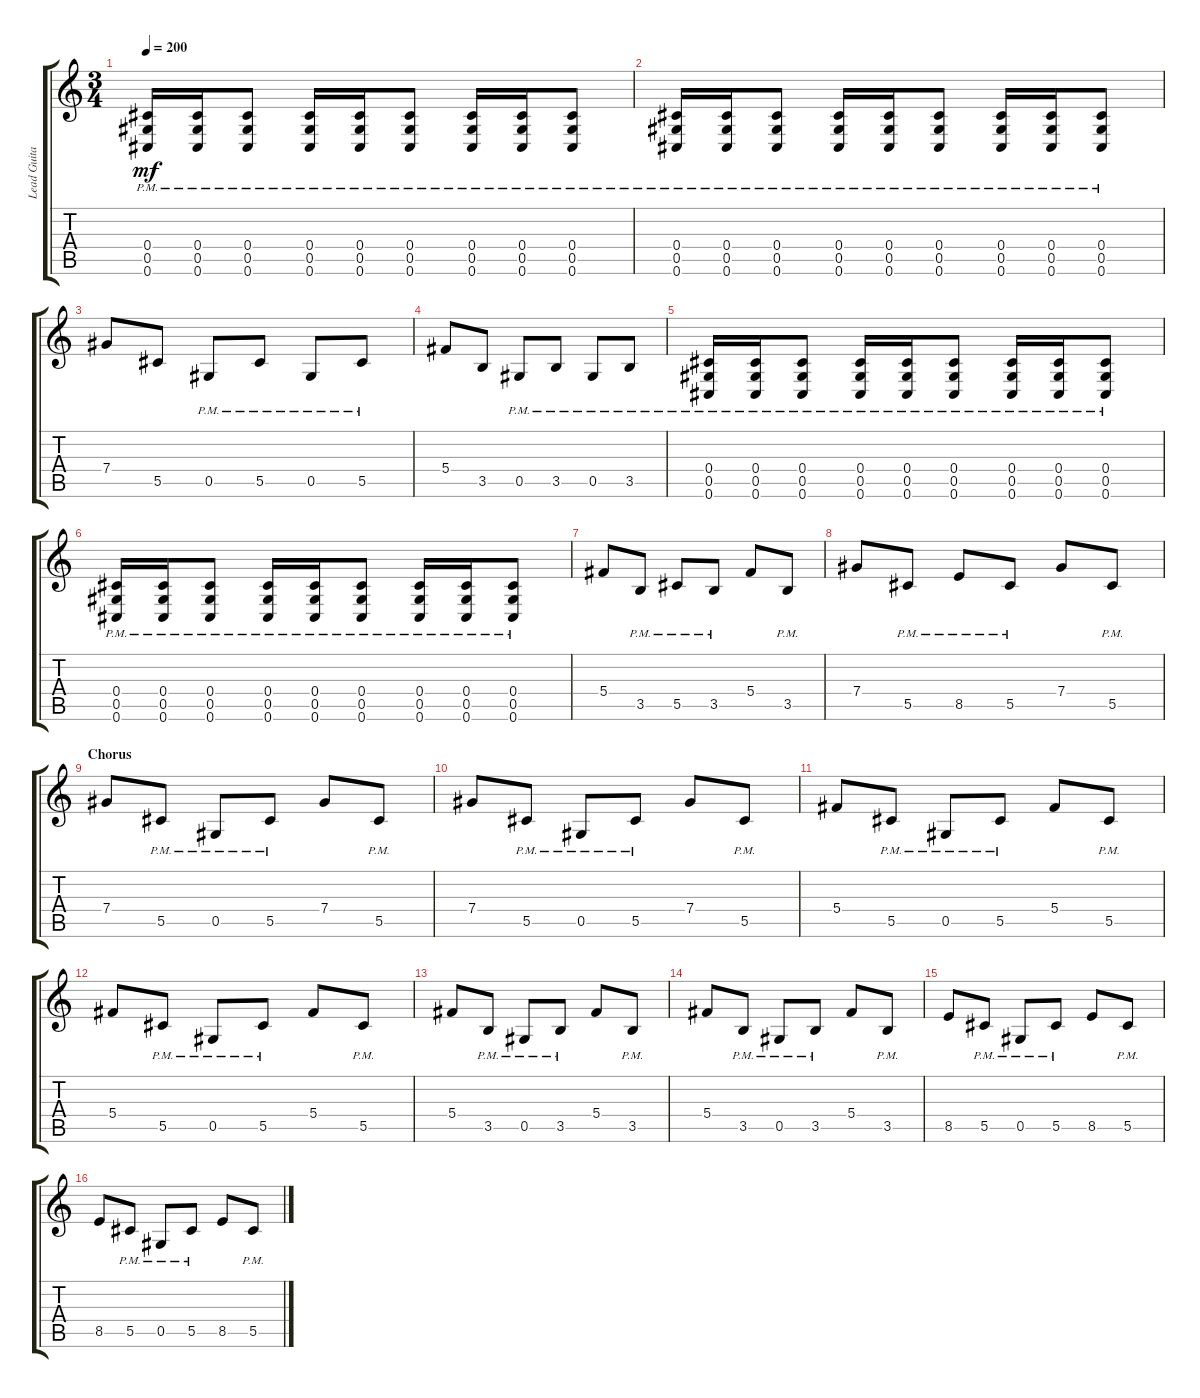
\track ("Lead Guitar" "Lead Guita") {instrument distortionguitar}
\staff {score tabs}
\tuning (Eb4 Bb3 Gb3 Db3 Ab2 Db2) {hide}
\ts (3 4)
\tempo 200
\clef g2
\ks c
(0.4{pm} 0.5{pm} 0.6{pm}).16{dy mf} (0.4{pm} 0.5{pm} 0.6{pm}).16 (0.4{pm} 0.5{pm} 0.6{pm}).8 (0.4{pm} 0.5{pm} 0.6{pm}).16 (0.4{pm} 0.5{pm} 0.6{pm}).16 (0.4{pm} 0.5{pm} 0.6{pm}).8 (0.4{pm} 0.5{pm} 0.6{pm}).16 (0.4{pm} 0.5{pm} 0.6{pm}).16 (0.4{pm} 0.5{pm} 0.6{pm}).8 |
(0.4{pm} 0.5{pm} 0.6{pm}).16 (0.4{pm} 0.5{pm} 0.6{pm}).16 (0.4{pm} 0.5{pm} 0.6{pm}).8 (0.4{pm} 0.5{pm} 0.6{pm}).16 (0.4{pm} 0.5{pm} 0.6{pm}).16 (0.4{pm} 0.5{pm} 0.6{pm}).8 (0.4{pm} 0.5{pm} 0.6{pm}).16 (0.4{pm} 0.5{pm} 0.6{pm}).16 (0.4{pm} 0.5{pm} 0.6{pm}).8 |
7.4.8 5.5.8 0.5{pm}.8 5.5{pm}.8 0.5{pm}.8 5.5{pm}.8 |
5.4.8 3.5.8 0.5{pm}.8 3.5{pm}.8 0.5{pm}.8 3.5{pm}.8 |
(0.4{pm} 0.5{pm} 0.6{pm}).16 (0.4{pm} 0.5{pm} 0.6{pm}).16 (0.4{pm} 0.5{pm} 0.6{pm}).8 (0.4{pm} 0.5{pm} 0.6{pm}).16 (0.4{pm} 0.5{pm} 0.6{pm}).16 (0.4{pm} 0.5{pm} 0.6{pm}).8 (0.4{pm} 0.5{pm} 0.6{pm}).16 (0.4{pm} 0.5{pm} 0.6{pm}).16 (0.4{pm} 0.5{pm} 0.6{pm}).8 |
(0.4{pm} 0.5{pm} 0.6{pm}).16 (0.4{pm} 0.5{pm} 0.6{pm}).16 (0.4{pm} 0.5{pm} 0.6{pm}).8 (0.4{pm} 0.5{pm} 0.6{pm}).16 (0.4{pm} 0.5{pm} 0.6{pm}).16 (0.4{pm} 0.5{pm} 0.6{pm}).8 (0.4{pm} 0.5{pm} 0.6{pm}).16 (0.4{pm} 0.5{pm} 0.6{pm}).16 (0.4{pm} 0.5{pm} 0.6{pm}).8 |
5.4.8 3.5{pm}.8 5.5{pm}.8 3.5{pm}.8 5.4.8 3.5{pm}.8 |
7.4.8 5.5{pm}.8 8.5{pm}.8 5.5{pm}.8 7.4.8 5.5{pm}.8 |
\section ("" "Chorus")
7.4.8 5.5{pm}.8 0.5{pm}.8 5.5{pm}.8 7.4.8 5.5{pm}.8 |
7.4.8 5.5{pm}.8 0.5{pm}.8 5.5{pm}.8 7.4.8 5.5{pm}.8 |
5.4.8 5.5{pm}.8 0.5{pm}.8 5.5{pm}.8 5.4.8 5.5{pm}.8 |
5.4.8 5.5{pm}.8 0.5{pm}.8 5.5{pm}.8 5.4.8 5.5{pm}.8 |
5.4.8 3.5{pm}.8 0.5{pm}.8 3.5{pm}.8 5.4.8 3.5{pm}.8 |
5.4.8 3.5{pm}.8 0.5{pm}.8 3.5{pm}.8 5.4.8 3.5{pm}.8 |
8.5.8 5.5{pm}.8 0.5{pm}.8 5.5{pm}.8 8.5.8 5.5{pm}.8 |
8.5.8 5.5{pm}.8 0.5{pm}.8 5.5{pm}.8 8.5.8 5.5{pm}.8
